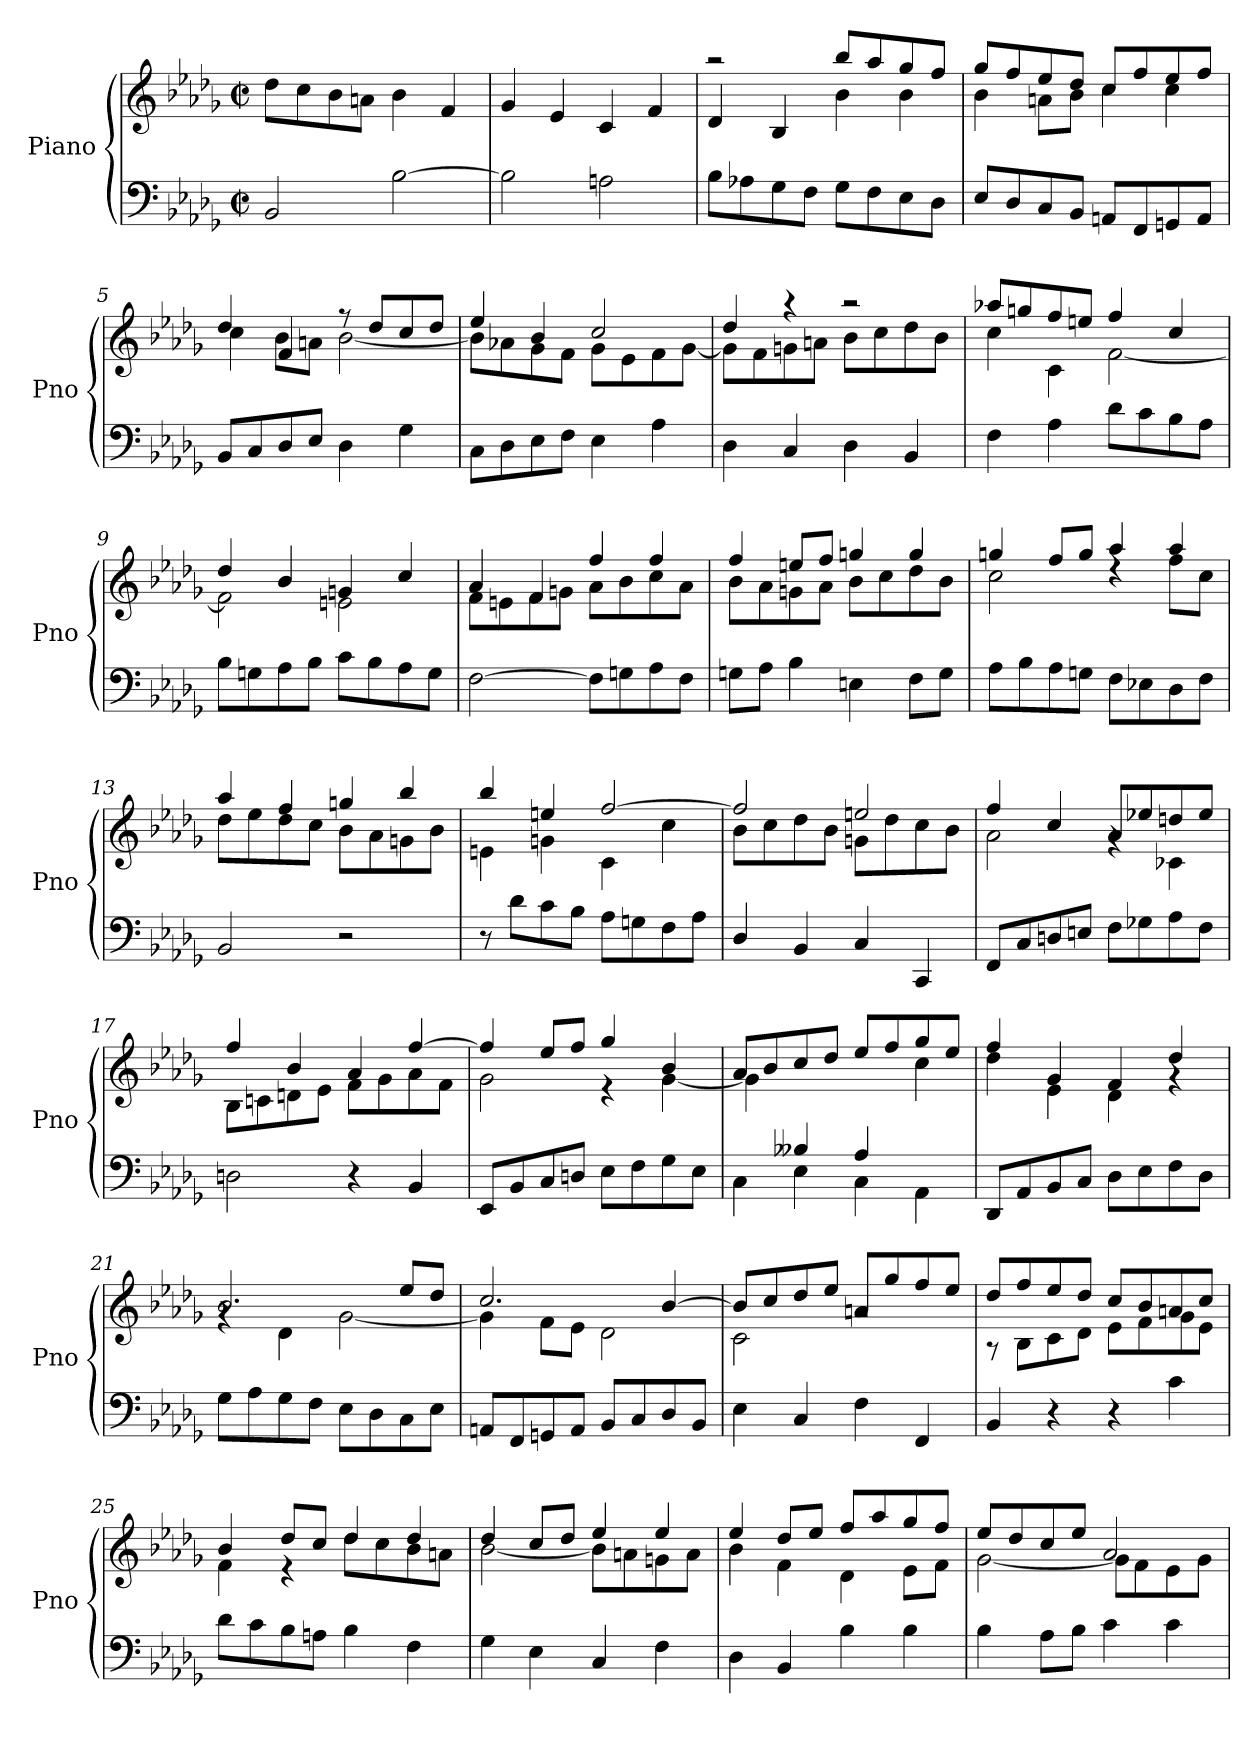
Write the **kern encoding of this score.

**kern	**kern
*part1	*part1
*staff2	*staff1
*I"Piano	*
*I'Pno	*
*clefF4	*clefG2
*k[b-e-a-d-g-]	*k[b-e-a-d-g-]
*M2/2	*M2/2
*met(c|)	*met(c|)
=1	=1
2BB-/	8dd-\L
.	8cc\
.	8b-\
.	8an\J
[2B-\	4b-\
.	4f/
=2	=2
2B-\]	4g-/
.	4e-/
2An\	4c/
.	4f/
=3	=3
*	*^
8B-\L	2r	4d-/
8A-X\	.	.
8G-\	.	4B-/
8F\J	.	.
8G-\L	8bb-/L	4b-\
8F\	8aa-/	.
8E-\	8gg-/	4b-\
8D-\J	8ff/J	.
=4	=4	=4
8E-/L	8gg-/L	4b-\
8D-/	8ff/	.
8C/	8ee-/	8an\L
8BB-/J	8dd-/J	8b-\J
8AAn/L	8cc/L	4cc\
8FF/	8ff/	.
8GGn/	8ee-/	4cc\
8AA/J	8ff/J	.
=5	=5	=5
8BB-/L	4dd-/	4cc\
8C/	.	.
8D-/	4f/	8b-\L
8E-/J	.	8an\J
4D-\	8r	[2b-\
.	8dd-/L	.
4G-\	8cc/	.
.	8dd-/J	.
!!LO:LB:g=z	!!
=6	=6	=6
8C\L	4ee-/	8b-\L]
8D-\	.	8a-X\
8E-\	4b-/	8g-\
8F\J	.	8f\J
4E-\	2cc/	8g-\L
.	.	8e-\
4A-\	.	8f\
.	.	[8g-\J
=7	=7	=7
4D-\	4dd-/	8g-\L]
.	.	8f\
4C/	4r	8gn\
.	.	8an\J
4D-\	2r	8b-\L
.	.	8cc\
4BB-/	.	8dd-\
.	.	8b-\J
=8	=8	=8
4F\	8aa-X/L	4cc\
.	8ggn/	.
4A-\	8ff/	4c\
.	8een/J	.
8d-\L	4ff/	[2f\
8c\	.	.
8B-\	4cc/	.
8A-\J	.	.
=9	=9	=9
8B-\L	4dd-/	2f\]
8Gn\	.	.
8A-\	4b-/	.
8B-\J	.	.
8c\L	4gn/	2en\
8B-\	.	.
8A-\	4cc/	.
8G\J	.	.
=10	=10	=10
[2F\	4a-/	8f\L
.	.	8en\
.	4f/	8f\
.	.	8gn\J
8F\L]	4ff/	8a-\L
8Gn\	.	8b-\
8A-\	4ff/	8cc\
8F\J	.	8a-\J
!!LO:LB:g=z	!!
=11	=11	=11
8Gn\L	4ff/	8b-\L
8A-\J	.	8a-\
4B-\	8een/L	8gn\
.	8ff/J	8a-\J
4En\	4ggn/	8b-\L
.	.	8cc\
8F\L	4gg/	8dd-\
8G\J	.	8b-\J
=12	=12	=12
8A-\L	4ggn/	2cc\
8B-\	.	.
8A-\	8ff/L	.
8Gn\J	8gg/J	.
8F\L	4aa-/	4rdd
8E-X\	.	.
8D-\	4aa-/	8ff\L
8F\J	.	8cc\J
=13	=13	=13
2BB-/	4aa-/	8dd-\L
.	.	8ee-\
.	4ff/	8dd-\
.	.	8cc\J
2r	4ggn/	8b-\L
.	.	8a-\
.	4bb-/	8gn\
.	.	8b-\J
=14	=14	=14
8r	4bb-/	4en\
8d-\L	.	.
8c\	4een/	4gn\
8B-\J	.	.
8A-\L	[2ff/	4c\
8Gn\	.	.
8F\	.	4cc\
8A-\J	.	.
=15	=15	=15
4D-/	2ff/]	8b-\L
.	.	8cc\
4BB-/	.	8dd-\
.	.	8b-\J
4C/	2een/	8gn\L
.	.	8dd-\
4CC/	.	8cc\
.	.	8b-\J
!!LO:LB:g=z	!!
=16	=16	=16
8FF/L	4ff/	2a-\
8C/	.	.
8Dn/	4cc/	.
8En/J	.	.
8F\L	8a-/L	4rg
8G-X\	8ee-X/	.
8A-\	8ddn/	4c-X\
8F\J	8ee-/J	.
=17	=17	=17
2Dn\	4ff/	8B-\L
.	.	8cn\
.	4b-/	8dn\
.	.	8e-\J
4r	4a-/	8f\L
.	.	8g-\
4BB-/	[4ff/	8a-\
.	.	8f\J
=18	=18	=18
8EE-/L	4ff/]	2g-\
8BB-/	.	.
8C/	8ee-/L	.
8Dn/J	8ff/J	.
8E-\L	4gg-/	4r
8F\	.	.
8G-\	4b-/	[4g-\
8E-\J	.	.
=19	=19	=19
*^	*	*
4ryy	4C\	8a-/L	4g-\]
.	.	8b-/	.
4B--X/	4E-\	8cc/	2ryy
.	.	8dd-/J	.
4A-/	4C\	8ee-/L	.
.	.	8ff/	.
4ryy	4AA-\	8gg-/	4cc\
.	.	8ee-/J	.
*v	*v	*	*
=20	=20	=20
8DD-/L	4ff/	4dd-\
8AA-/	.	.
8BB-/	4g-/	4e-\
8C/J	.	.
8D-\L	4f/	4d-\
8E-\	.	.
8F\	4dd-/	4rg
8D-\J	.	.
!!LO:LB:g=z	!!
=21	=21	=21
8G-\L	2.b-/	4rg
8A-\	.	.
8G-\	.	4d-\
8F\J	.	.
8E-\L	.	[2g-\
8D-\	.	.
8C\	8ee-/L	.
8E-\J	8dd-/J	.
=22	=22	=22
8AAn/L	2.cc/	4g-\]
8FF/	.	.
8GGn/	.	8f\L
8AA/J	.	8e-\J
8BB-/L	.	2d-\
8C/	.	.
8D-/	[4b-/	.
8BB-/J	.	.
=23	=23	=23
4E-\	8b-/L]	2c\
.	8cc/	.
4C/	8dd-/	.
.	8ee-/J	.
4F\	8an/L	2rg
.	8gg-/	.
4FF/	8ff/	.
.	8ee-/J	.
=24	=24	=24
4BB-/	8dd-/L	8r
.	8ff/	8B-\L
4r	8ee-/	8c\
.	8dd-/J	8d-\J
4r	8cc/L	8e-\L
.	8b-/	8f\
4c\	8an/	8g-\
.	8cc/J	8e-\J
=25	=25	=25
8d-\L	4b-/	4f\
8c\	.	.
8B-\	8dd-/L	4r
8An\J	8cc/J	.
4B-\	4dd-/	8dd-\L
.	.	8cc\
4F\	4dd-/	8b-\
.	.	8an\J
!!LO:PB:g=z	!!
=26	=26	=26
4G-\	4dd-/	[2b-\
4E-\	8cc/L	.
.	8dd-/J	.
4C/	4ee-/	8b-\L]
.	.	8an\
4F\	4ee-/	8gn\
.	.	8a\J
=27	=27	=27
4D-\	4ee-/	4b-\
4BB-/	8dd-/L	4f\
.	8ee-/J	.
4B-\	8ff/L	4d-\
.	8aa-/	.
4B-\	8gg-/	8e-\L
.	8ff/J	8f\J
=28	=28	=28
4B-\	8ee-/L	[2g-\
.	8dd-/	.
8A-\L	8cc/	.
8B-\J	8ee-/J	.
4c\	2a-/	8g-\L]
.	.	8f\
4c\	.	8e-\
.	.	8g-\J
*	*v	*v
=	=
*-	*-
